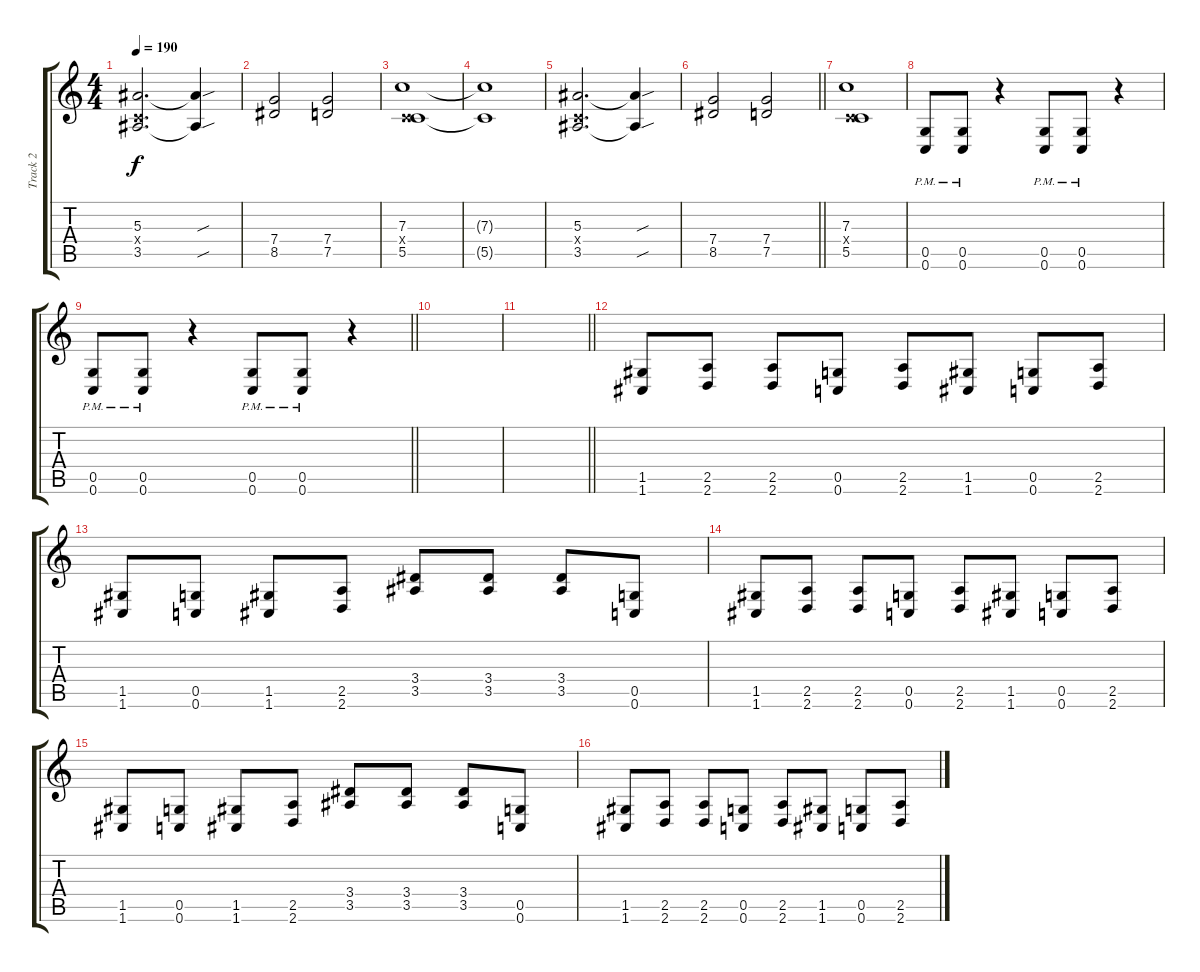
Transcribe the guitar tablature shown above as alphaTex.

\track ("Track 2" "Track 2") {instrument distortionguitar}
\staff {score tabs}
\tuning (D4 A3 F3 C3 G2 C2) {hide}
\ts (4 4)
\tempo 190
\clef g2
\ks c
(5.3 0.4{x} 3.5).2{d dy f} (5.3{sou t} 3.5{sou t}).4 |
(7.4 8.5).2 (7.4 7.5).2 |
(7.3 0.4{x} 5.5).1 |
(7.3{t} 5.5{t}).1 |
(5.3 0.4{x} 3.5).2{d} (5.3{sou t} 3.5{sou t}).4 |
\barLineRight lightlight
(7.4 8.5).2 (7.4 7.5).2 |
\section ("" "")
(7.3 0.4{x} 5.5).1 |
(0.5{pm} 0.6{pm}).8 (0.5{pm} 0.6{pm}).8 r.4 (0.5{pm} 0.6{pm}).8 (0.5{pm} 0.6{pm}).8 r.4 |
\barLineRight lightlight
(0.5{pm} 0.6{pm}).8 (0.5{pm} 0.6{pm}).8 r.4 (0.5{pm} 0.6{pm}).8 (0.5{pm} 0.6{pm}).8 r.4 |
\section ("" "")
|
\barLineRight lightlight
|
\section ("" "")
(1.5 1.6).8 (2.5 2.6).8 (2.5 2.6).8 (0.5 0.6).8 (2.5 2.6).8 (1.5 1.6).8 (0.5 0.6).8 (2.5 2.6).8 |
(1.5 1.6).8 (0.5 0.6).8 (1.5 1.6).8 (2.5 2.6).8 (3.4 3.5).8 (3.4 3.5).8 (3.4 3.5).8 (0.5 0.6).8 |
(1.5 1.6).8 (2.5 2.6).8 (2.5 2.6).8 (0.5 0.6).8 (2.5 2.6).8 (1.5 1.6).8 (0.5 0.6).8 (2.5 2.6).8 |
(1.5 1.6).8 (0.5 0.6).8 (1.5 1.6).8 (2.5 2.6).8 (3.4 3.5).8 (3.4 3.5).8 (3.4 3.5).8 (0.5 0.6).8 |
(1.5 1.6).8 (2.5 2.6).8 (2.5 2.6).8 (0.5 0.6).8 (2.5 2.6).8 (1.5 1.6).8 (0.5 0.6).8 (2.5 2.6).8
